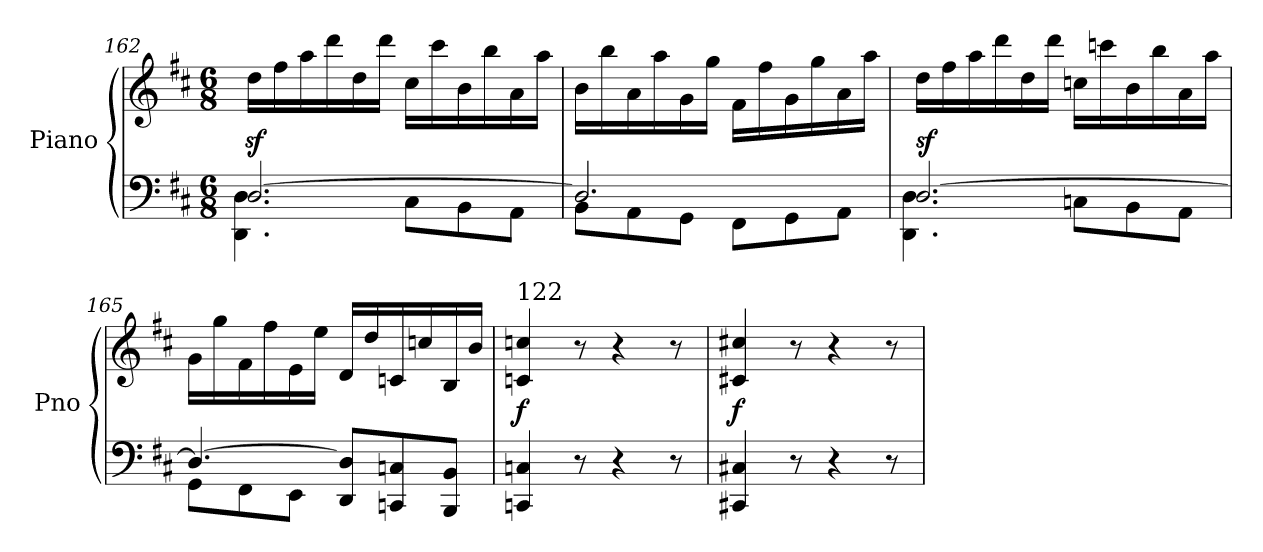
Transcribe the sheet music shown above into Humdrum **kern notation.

**kern	**kern	**dynam
*part1	*part1	*part1
*staff2	*staff1	*staff1/2
*I"Piano	*	*
*I'Pno	*	*
*clefF4	*clefG2	*
*k[f#c#]	*k[f#c#]	*
*D:	*D:	*
*M6/8	*M6/8	*
=162	=162	=162
*^	*	*
[2.D/	4.DD\ 4.D\	16ddz<\LL	.
.	.	16ff#\	.
.	.	16aa\	.
.	.	16ddd\	.
.	.	16dd\	.
.	.	16ddd\JJ	.
.	8C#\L	16cc#\LL	.
.	.	16ccc#\	.
.	8BB\	16b\	.
.	.	16bb\	.
.	8AA\J	16a\	.
.	.	16aa\JJ	.
=163	=163	=163	=163
2.D/]	8BB\L	16b\LL	.
.	.	16bb\	.
.	8AA\	16a\	.
.	.	16aa\	.
.	8GG\J	16g\	.
.	.	16gg\JJ	.
.	8FF#\L	16f#\LL	.
.	.	16ff#\	.
.	8GG\	16g\	.
.	.	16gg\	.
.	8AA\J	16a\	.
.	.	16aa\JJ	.
=164	=164	=164	=164
!	!	!	!LO:DY:a=2
[2.D/	4.DD\ 4.D\	16dd\LL	sf
.	.	16ff#\	.
.	.	16aa\	.
.	.	16ddd\	.
.	.	16dd\	.
.	.	16ddd\JJ	.
.	8Cn\L	16ccn\LL	.
.	.	16cccn\	.
.	8BB\	16b\	.
.	.	16bb\	.
.	8AA\J	16a\	.
.	.	16aa\JJ	.
!!LO:LB:g=z
=165	=165	=165	=165
4.D/_	8GG\L	16g\LL	.
.	.	16gg\	.
.	8FF#\	16f#\	.
.	.	16ff#\	.
.	8EE\J	16e\	.
.	.	16ee\JJ	.
8DD/ 8D/]L	4.ryy	16d/LL	.
.	.	16dd/	.
8CCn/ 8Cn/	.	16cn/	.
.	.	16ccn/	.
8BBB/ 8BB/J	.	16B/	.
.	.	16b/JJ	.
*v	*v	*	*
=166	=166	=166
!	!LO:TX:a:t=122	!
!	!	!LO:DY:b
4CCn/ 4Cn/	4cn/ 4ccn/	f
8r	8r	.
4r	4r	.
8r	8r	.
=167	=167	=167
!	!	!LO:DY:b
4CC#X/ 4C#X/	4c#X/ 4cc#X/	f
8r	8r	.
4r	4r	.
8r	8r	.
=	=	=
*-	*-	*-
